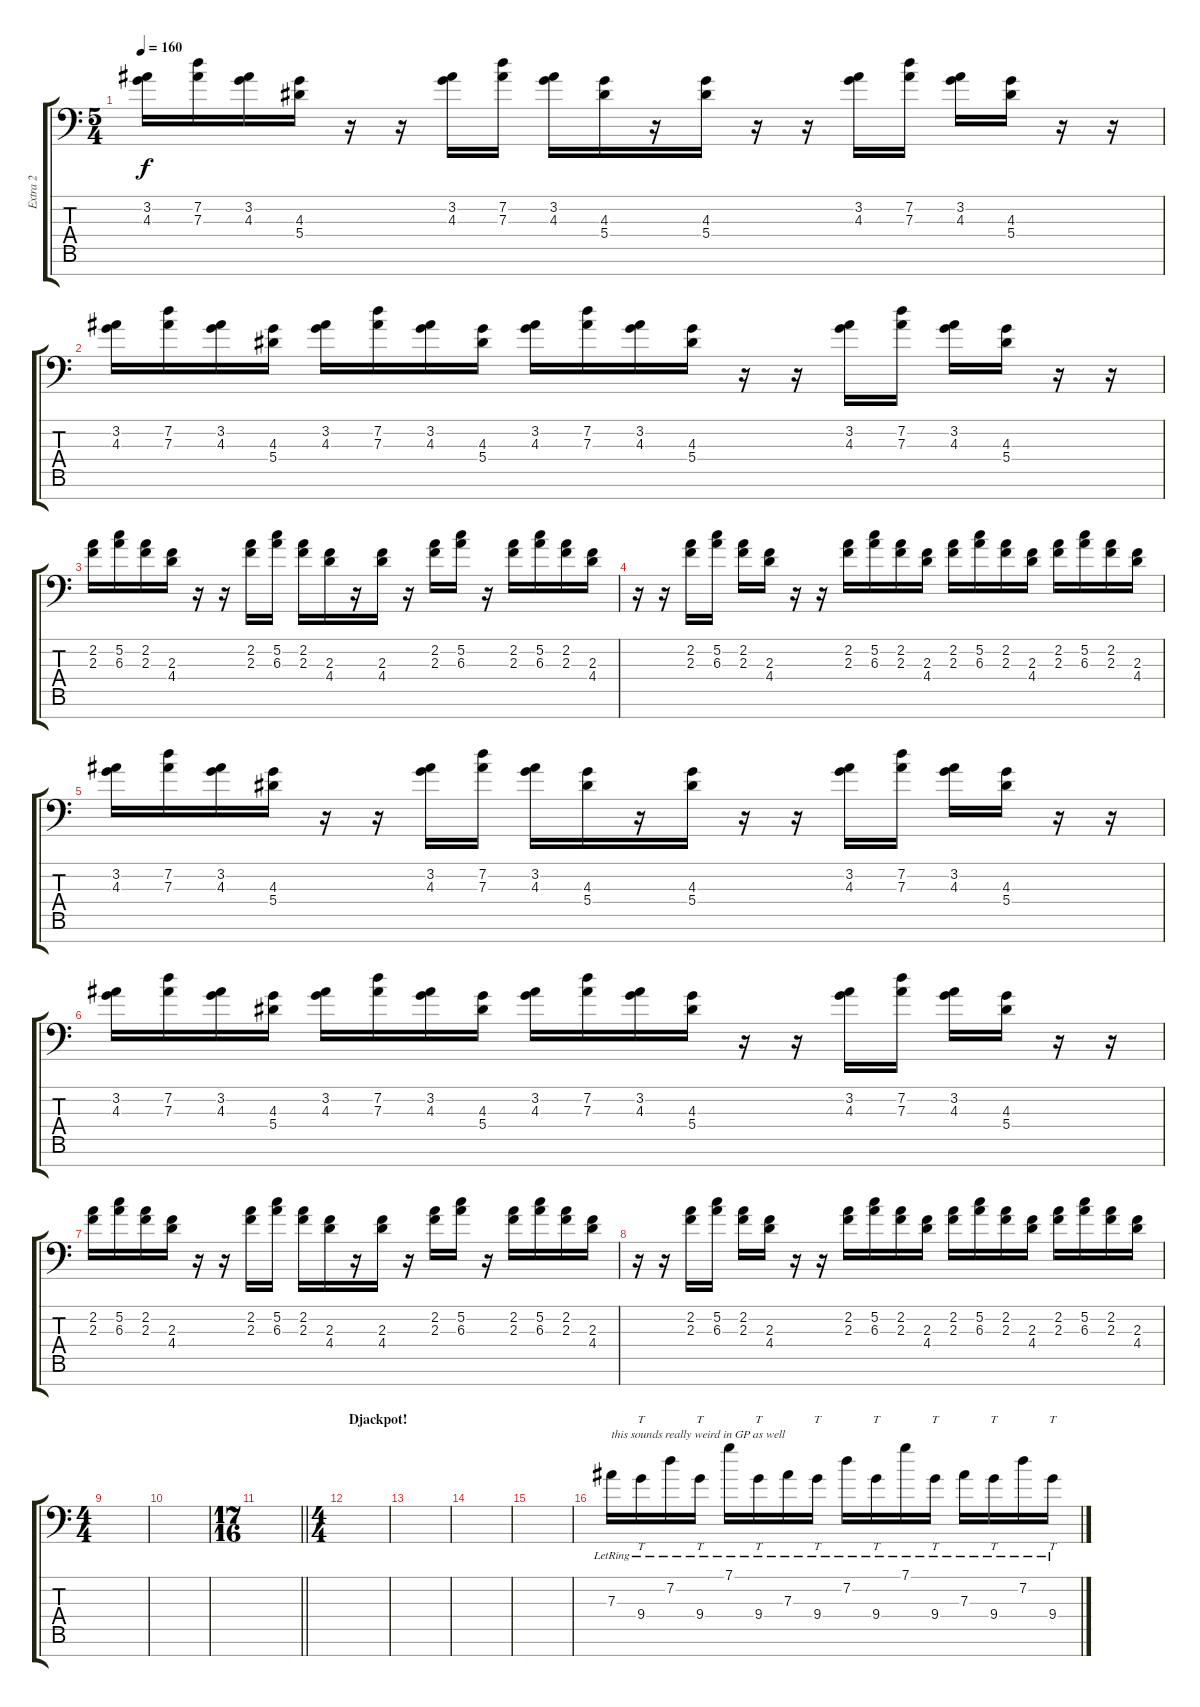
\track ("Extra 2" "Extra 2") {instrument overdrivenguitar}
\staff {score tabs}
\tuning (C4 G3 Eb3 Bb2 F2 C2 G1) {hide}
\ts (5 4)
\tempo 160
\clef f4
\ks c
(3.2 4.3).16{dy f volume 16 instrument distortionguitar} (7.2 7.3).16 (3.2 4.3).16 (4.3 5.4).16 r.16 r.16 (3.2 4.3).16 (7.2 7.3).16 (3.2 4.3).16 (4.3 5.4).16 r.16 (4.3 5.4).16 r.16 r.16 (3.2 4.3).16 (7.2 7.3).16 (3.2 4.3).16 (4.3 5.4).16 r.16 r.16 |
(3.2 4.3).16 (7.2 7.3).16 (3.2 4.3).16 (4.3 5.4).16 (3.2 4.3).16 (7.2 7.3).16 (3.2 4.3).16 (4.3 5.4).16 (3.2 4.3).16 (7.2 7.3).16 (3.2 4.3).16 (4.3 5.4).16 r.16 r.16 (3.2 4.3).16 (7.2 7.3).16 (3.2 4.3).16 (4.3 5.4).16 r.16 r.16 |
(2.2 2.3).16 (5.2 6.3).16 (2.2 2.3).16 (2.3 4.4).16 r.16 r.16 (2.2 2.3).16 (5.2 6.3).16 (2.2 2.3).16 (2.3 4.4).16 r.16 (2.3 4.4).16 r.16 (2.2 2.3).16 (5.2 6.3).16 r.16 (2.2 2.3).16 (5.2 6.3).16 (2.2 2.3).16 (2.3 4.4).16 |
r.16 r.16 (2.2 2.3).16 (5.2 6.3).16 (2.2 2.3).16 (2.3 4.4).16 r.16 r.16 (2.2 2.3).16 (5.2 6.3).16 (2.2 2.3).16 (2.3 4.4).16 (2.2 2.3).16 (5.2 6.3).16 (2.2 2.3).16 (2.3 4.4).16 (2.2 2.3).16 (5.2 6.3).16 (2.2 2.3).16 (2.3 4.4).16 |
(3.2 4.3).16{volume 16 instrument distortionguitar} (7.2 7.3).16 (3.2 4.3).16 (4.3 5.4).16 r.16 r.16 (3.2 4.3).16 (7.2 7.3).16 (3.2 4.3).16 (4.3 5.4).16 r.16 (4.3 5.4).16 r.16 r.16 (3.2 4.3).16 (7.2 7.3).16 (3.2 4.3).16 (4.3 5.4).16 r.16 r.16 |
(3.2 4.3).16 (7.2 7.3).16 (3.2 4.3).16 (4.3 5.4).16 (3.2 4.3).16 (7.2 7.3).16 (3.2 4.3).16 (4.3 5.4).16 (3.2 4.3).16 (7.2 7.3).16 (3.2 4.3).16 (4.3 5.4).16 r.16 r.16 (3.2 4.3).16 (7.2 7.3).16 (3.2 4.3).16 (4.3 5.4).16 r.16 r.16 |
(2.2 2.3).16 (5.2 6.3).16 (2.2 2.3).16 (2.3 4.4).16 r.16 r.16 (2.2 2.3).16 (5.2 6.3).16 (2.2 2.3).16 (2.3 4.4).16 r.16 (2.3 4.4).16 r.16 (2.2 2.3).16 (5.2 6.3).16 r.16 (2.2 2.3).16 (5.2 6.3).16 (2.2 2.3).16 (2.3 4.4).16 |
r.16 r.16 (2.2 2.3).16 (5.2 6.3).16 (2.2 2.3).16 (2.3 4.4).16 r.16 r.16 (2.2 2.3).16 (5.2 6.3).16 (2.2 2.3).16 (2.3 4.4).16 (2.2 2.3).16 (5.2 6.3).16 (2.2 2.3).16 (2.3 4.4).16 (2.2 2.3).16 (5.2 6.3).16 (2.2 2.3).16 (2.3 4.4).16 |
\ts (4 4)
|
|
\ts (17 16)
\barLineRight lightlight
|
\ts (4 4)
\section ("" "Djackpot!")
|
|
|
|
7.3{lr}.16{txt "this sounds really weird in GP as well" volume 16 instrument electricguitarmuted} 9.4{lr}.16{tt} 7.2{lr}.16 9.4{lr}.16{tt} 7.1{lr}.16 9.4{lr}.16{tt} 7.3{lr}.16 9.4{lr}.16{tt} 7.2{lr}.16 9.4{lr}.16{tt} 7.1{lr}.16 9.4{lr}.16{tt} 7.3{lr}.16 9.4{lr}.16{tt} 7.2{lr}.16 9.4{lr}.16{tt}
